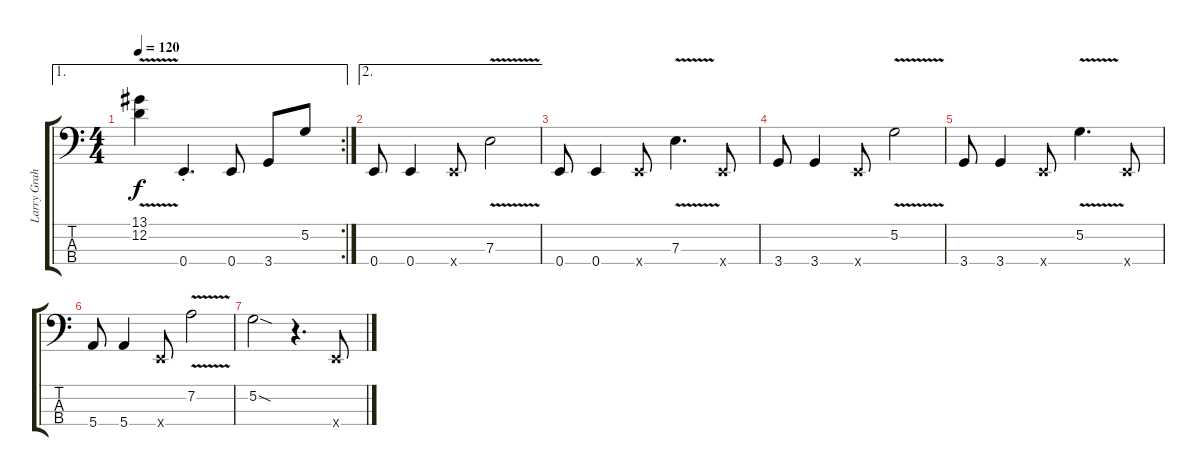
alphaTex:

\track ("Larry Graham" "Larry Grah") {instrument slapbass1}
\staff {score tabs}
\tuning (G2 D2 A1 E1) {hide}
\ae 1
\rc 2
\ts (4 4)
\tempo 120
\clef f4
\ks c
(13.1{v} 12.2).4{dy f} 0.4{st}.4{d} 0.4.8 3.4.8 5.2.8 |
\ae 2
0.4.8 0.4.4 0.4{x}.8 7.3{v}.2 |
0.4.8 0.4.4 0.4{x}.8 7.3{v}.4{d} 0.4{x}.8 |
3.4.8 3.4.4 0.4{x}.8 5.2{v}.2 |
3.4.8 3.4.4 0.4{x}.8 5.2{v}.4{d} 0.4{x}.8 |
5.4.8 5.4.4 0.4{x}.8 7.2{v}.2 |
5.2{sod}.2 r.4{d} 0.4{x}.8
